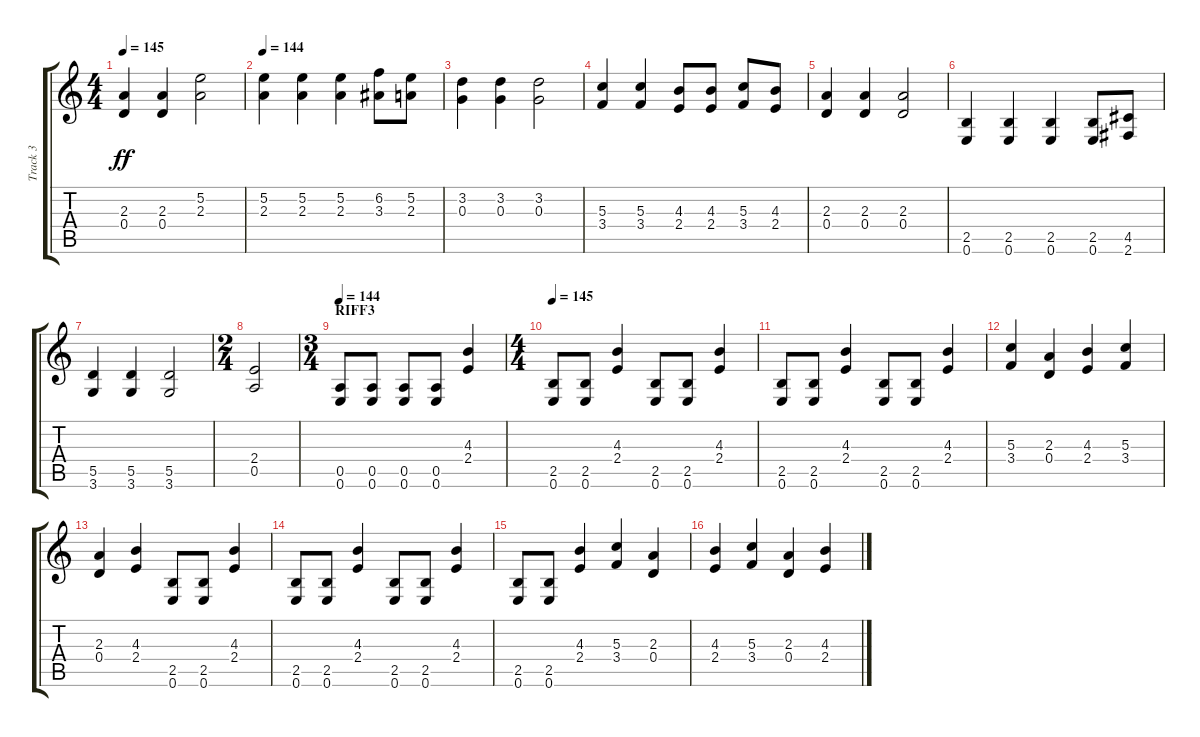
\track ("Track 3" "Track 3") {instrument distortionguitar}
\staff {score tabs}
\tuning (E4 B3 G3 D3 A2 E2) {hide}
\ts (4 4)
\tempo 145
\clef g2
\ks c
(2.3 0.4).4{dy ff} (2.3 0.4).4 (5.2 2.3).2 |
\tempo 144
(5.2 2.3).4 (5.2 2.3).4 (5.2 2.3).4 (6.2 3.3).8 (5.2 2.3).8 |
(3.2 0.3).4 (3.2 0.3).4 (3.2 0.3).2 |
(5.3 3.4).4 (5.3 3.4).4 (4.3 2.4).8 (4.3 2.4).8 (5.3 3.4).8 (4.3 2.4).8 |
(2.3 0.4).4 (2.3 0.4).4 (2.3 0.4).2 |
(2.5 0.6).4 (2.5 0.6).4 (2.5 0.6).4 (2.5 0.6).8 (4.5 2.6).8 |
(5.5 3.6).4 (5.5 3.6).4 (5.5 3.6).2 |
\ts (2 4)
(2.4 0.5).2 |
\ts (3 4)
\section ("" "RIFF3")
\tempo 144
(0.5 0.6).8 (0.5 0.6).8 (0.5 0.6).8 (0.5 0.6).8 (4.3 2.4).4 |
\ts (4 4)
\tempo 145
(2.5 0.6).8 (2.5 0.6).8 (4.3 2.4).4 (2.5 0.6).8 (2.5 0.6).8 (4.3 2.4).4 |
(2.5 0.6).8 (2.5 0.6).8 (4.3 2.4).4 (2.5 0.6).8 (2.5 0.6).8 (4.3 2.4).4 |
(5.3 3.4).4 (2.3 0.4).4 (4.3 2.4).4 (5.3 3.4).4 |
(2.3 0.4).4 (4.3 2.4).4 (2.5 0.6).8 (2.5 0.6).8 (4.3 2.4).4 |
(2.5 0.6).8 (2.5 0.6).8 (4.3 2.4).4 (2.5 0.6).8 (2.5 0.6).8 (4.3 2.4).4 |
(2.5 0.6).8 (2.5 0.6).8 (4.3 2.4).4 (5.3 3.4).4 (2.3 0.4).4 |
(4.3 2.4).4 (5.3 3.4).4 (2.3 0.4).4 (4.3 2.4).4
